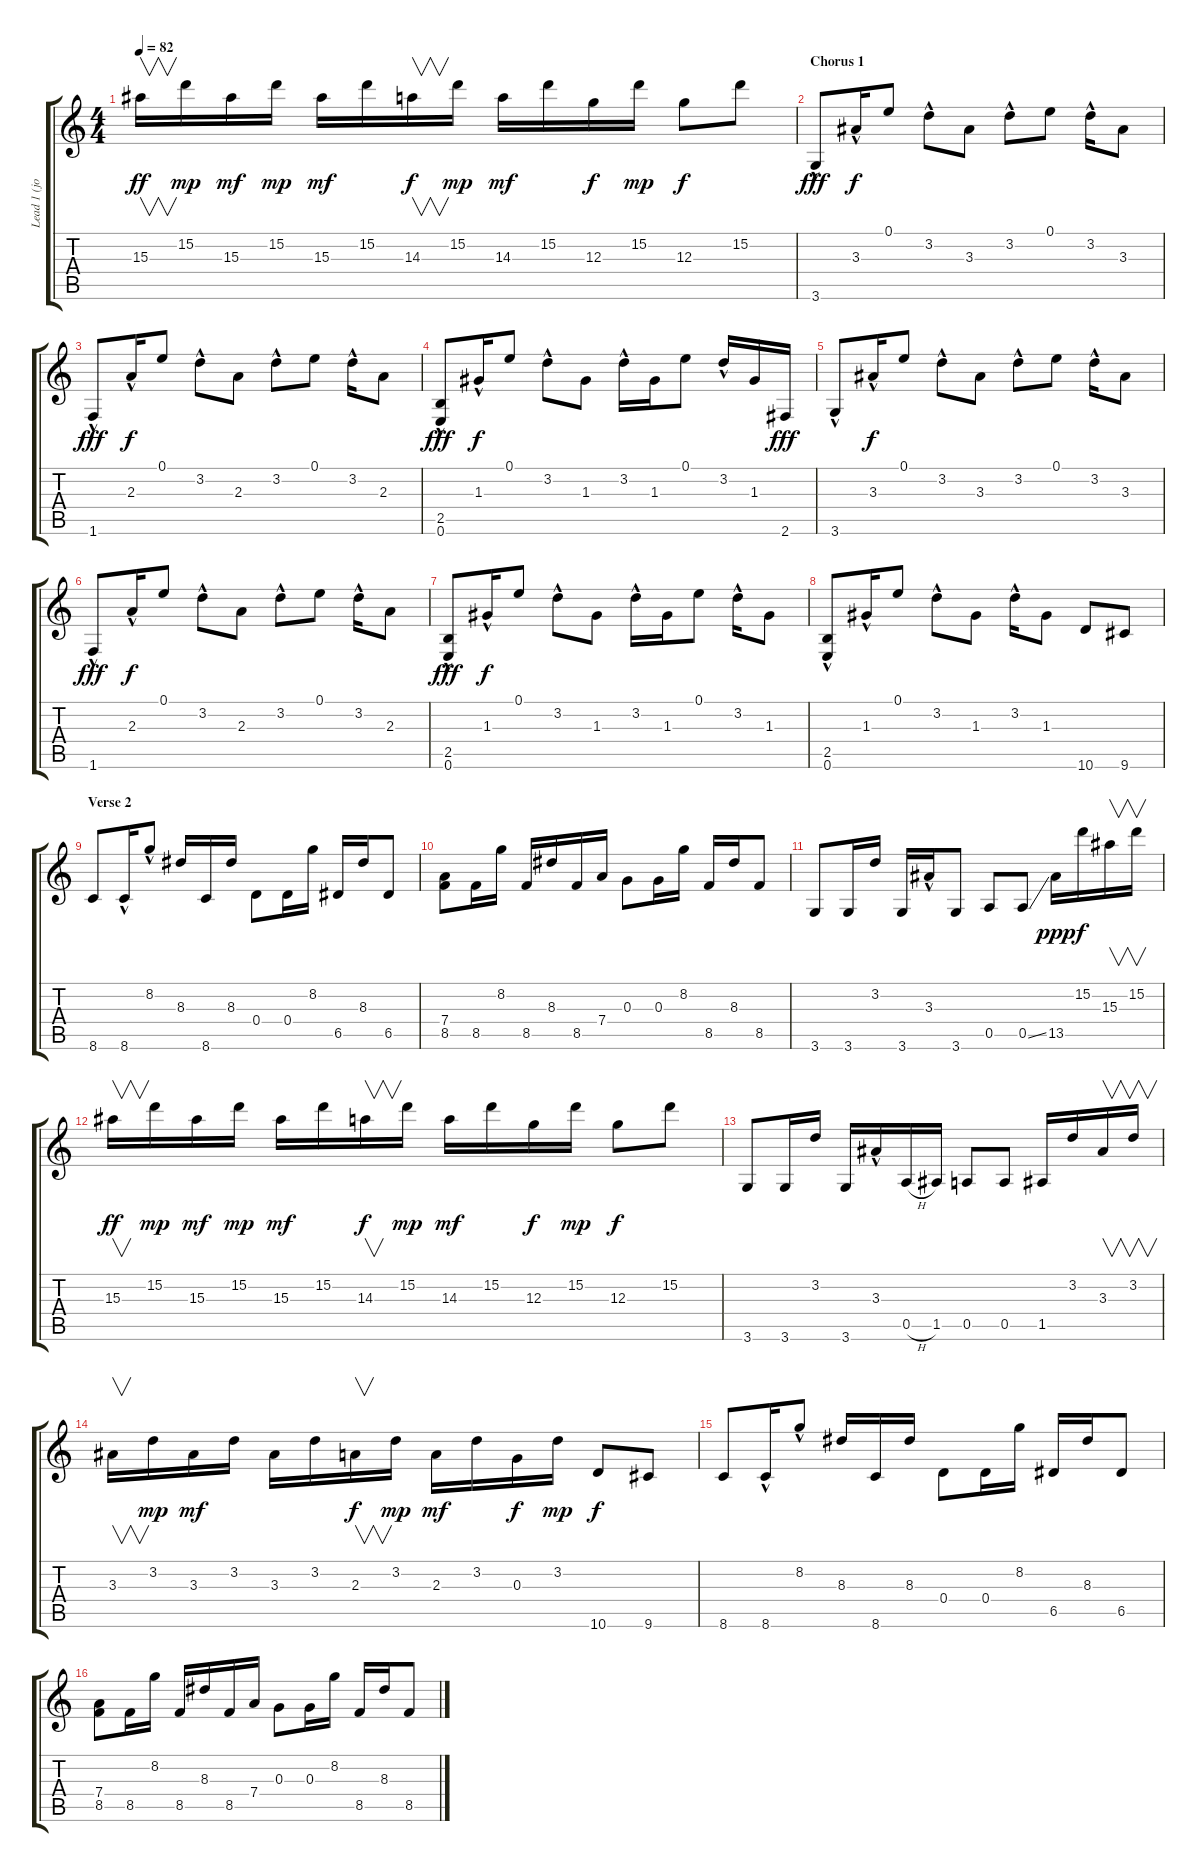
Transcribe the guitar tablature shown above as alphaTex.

\track ("Lead 1 (jonny)" "Lead 1 (jo") {instrument electricguitarjazz}
\staff {score tabs}
\tuning (E4 B3 G3 D3 A2 E2) {hide}
\ts (4 4)
\tempo 82
\clef g2
\ks c
15.3.16{v dy ff} 15.2.16{dy mp} 15.3.16{dy mf} 15.2.16{dy mp} 15.3.16{dy mf} 15.2.16 14.3.16{v dy f} 15.2.16{dy mp} 14.3.16{dy mf} 15.2.16 12.3.16{dy f} 15.2.16{dy mp} 12.3.8{dy f} 15.2.8 |
\section ("" "Chorus 1")
3.6{hac}.8{dy fff} 3.3{hac}.16{dy f} 0.1.8 3.2{hac}.8 3.3.8 3.2{hac}.8 0.1.8 3.2{hac}.16 3.3.8 |
1.6{hac}.8{dy fff} 2.3{hac}.16{dy f} 0.1.8 3.2{hac}.8 2.3.8 3.2{hac}.8 0.1.8 3.2{hac}.16 2.3.8 |
(2.5{hac} 0.6{hac}).8{dy fff} 1.3{hac}.16{dy f} 0.1.8 3.2{hac}.8 1.3.8 3.2{hac}.16 1.3.16 0.1.8 3.2{hac}.16 1.3.16 2.6.16{dy fff} |
3.6{hac}.8 3.3{hac}.16{dy f} 0.1.8 3.2{hac}.8 3.3.8 3.2{hac}.8 0.1.8 3.2{hac}.16 3.3.8 |
1.6{hac}.8{dy fff} 2.3{hac}.16{dy f} 0.1.8 3.2{hac}.8 2.3.8 3.2{hac}.8 0.1.8 3.2{hac}.16 2.3.8 |
(2.5{hac} 0.6{hac}).8{dy fff} 1.3{hac}.16{dy f} 0.1.8 3.2{hac}.8 1.3.8 3.2{hac}.16 1.3.16 0.1.8 3.2{hac}.16 1.3.8 |
(2.5{hac} 0.6{hac}).8 1.3{hac}.16 0.1.8 3.2{hac}.8 1.3.8 3.2{hac}.16 1.3.8 10.6.8 9.6.8 |
\section ("" "Verse 2")
8.6.8 8.6{hac}.16 8.2{hac}.8 8.3.16 8.6.16 8.3.16 0.4.8 0.4.16 8.2.16 6.5.16 8.3.16 6.5.8 |
(7.4 8.5).8 8.5.16 8.2.16 8.5.16 8.3.16 8.5.16 7.4.16 0.3.8 0.3.16 8.2.16 8.5.16 8.3.16 8.5.8 |
3.6.8 3.6.16 3.2.16 3.6.16 3.3{hac}.16 3.6.8 0.5.8 0.5{ss}.8 13.5.16{dy ppp} 15.2.16{dy f} 15.3.16{v} 15.2.16{v} |
15.3.16{v dy ff} 15.2.16{dy mp} 15.3.16{dy mf} 15.2.16{dy mp} 15.3.16{dy mf} 15.2.16 14.3.16{v dy f} 15.2.16{dy mp} 14.3.16{dy mf} 15.2.16 12.3.16{dy f} 15.2.16{dy mp} 12.3.8{dy f} 15.2.8 |
3.6.8 3.6.16 3.2.16 3.6.16 3.3{hac}.16 0.5{h}.16 1.5.16 0.5.8 0.5.8 1.5.16 3.2.16 3.3.16{v} 3.2.16{v} |
3.3.16{v} 3.2.16{dy mp} 3.3.16{dy mf} 3.2.16 3.3.16 3.2.16 2.3.16{v dy f} 3.2.16{dy mp} 2.3.16{dy mf} 3.2.16 0.3.16{dy f} 3.2.16{dy mp} 10.6.8{dy f} 9.6.8 |
8.6.8 8.6{hac}.16 8.2{hac}.8 8.3.16 8.6.16 8.3.16 0.4.8 0.4.16 8.2.16 6.5.16 8.3.16 6.5.8 |
(7.4 8.5).8 8.5.16 8.2.16 8.5.16 8.3.16 8.5.16 7.4.16 0.3.8 0.3.16 8.2.16 8.5.16 8.3.16 8.5.8
